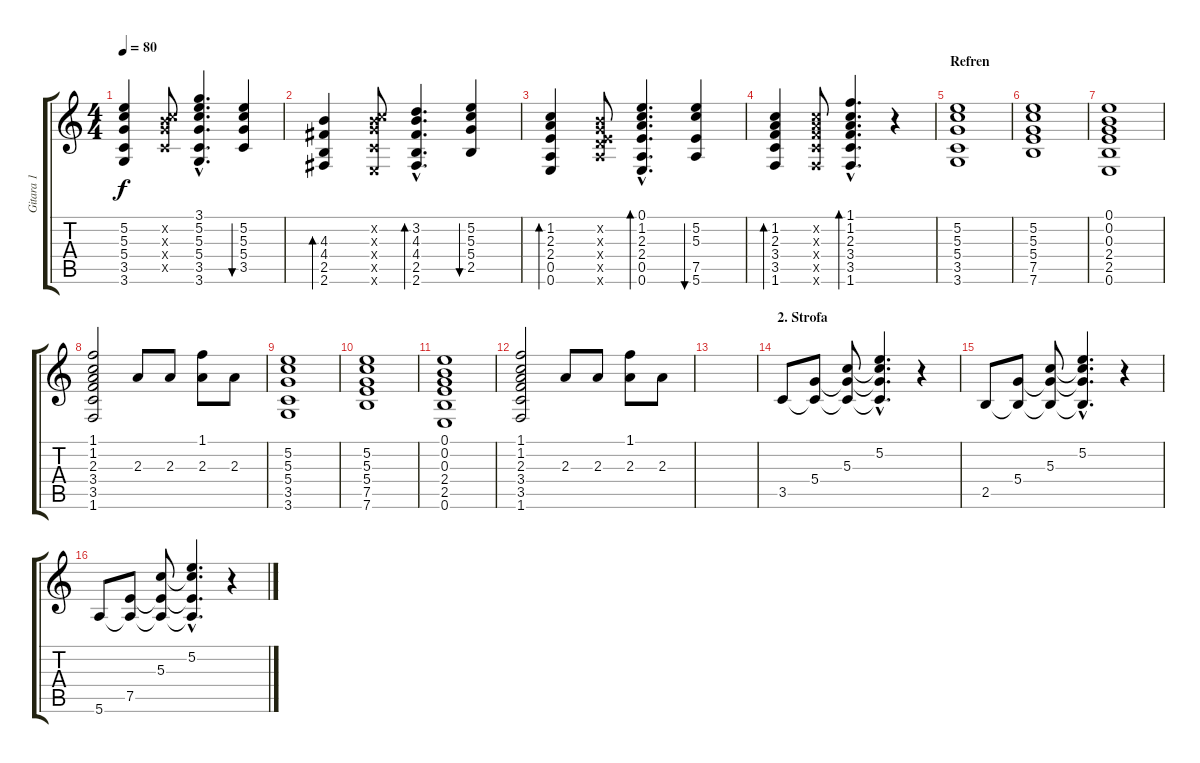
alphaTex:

\track ("Gitara 1" "Gitara 1") {instrument electricguitarjazz}
\staff {score tabs}
\tuning (E4 B3 G3 D3 A2 E2) {hide}
\ts (4 4)
\tempo 80
\clef g2
\ks c
(5.2 5.3 5.4 3.5 3.6).4{dy f} (0.2{x} 5.3{x} 5.4{x} 3.5{x}).8 (3.1{hac} 5.2{hac} 5.3{hac} 5.4{hac} 3.5{hac} 3.6{hac}).4{d} (5.2 5.3 5.4 3.5).4{bu 120} |
(4.3 4.4 2.5 2.6).4{bd 120} (0.2{x} 5.3{x} 5.4{x} 3.5{x} 0.6{x}).8 (3.2{hac} 4.3{hac} 4.4{hac} 2.5{hac} 2.6{hac}).4{d bd 120} (5.2 5.3 5.4 2.5).4{bu 120} |
(1.2 2.3 2.4 0.5 0.6).4{bd 120} (0.2{x} 0.3{x} 0.4{x} 7.5{x} 5.6{x}).8 (0.1{hac} 1.2{hac} 2.3{hac} 2.4{hac} 0.5{hac} 0.6{hac}).4{d bd 120} (5.2 5.3 7.5 5.6).4{bu 120} |
(1.2 2.3 3.4 3.5 1.6).4{bd 120} (1.2{x} 2.3{x} 3.4{x} 3.5{x} 1.6{x}).8 (1.1{hac} 1.2{hac} 2.3{hac} 3.4{hac} 3.5{hac} 1.6{hac}).4{d bd 120} r.4 |
\section ("" "Refren")
(5.2 5.3 5.4 3.5 3.6).1 |
(5.2 5.3 5.4 7.5 7.6).1 |
(0.1 0.2 0.3 2.4 2.5 0.6).1 |
(1.1 1.2 2.3 3.4 3.5 1.6).2 2.3.8 2.3.8 (1.1 2.3).8 2.3.8 |
(5.2 5.3 5.4 3.5 3.6).1 |
(5.2 5.3 5.4 7.5 7.6).1 |
(0.1 0.2 0.3 2.4 2.5 0.6).1 |
(1.1 1.2 2.3 3.4 3.5 1.6).2 2.3.8 2.3.8 (1.1 2.3).8 2.3.8 |
|
\section ("" "2. Strofa")
3.5.8 (5.4 3.5{t}).8 (5.3 5.4{t} 3.5{t}).8 (5.2{hac} 5.3{hac t} 5.4{hac t} 3.5{hac t}).4{d} r.4 |
2.5.8 (5.4 2.5{t}).8 (5.3 5.4{t} 2.5{t}).8 (5.2{hac} 5.3{hac t} 5.4{hac t} 2.5{hac t}).4{d} r.4 |
5.6.8 (7.5 5.6{t}).8 (5.3 7.5{t} 5.6{t}).8 (5.2{hac} 5.3{hac t} 7.5{hac t} 5.6{hac t}).4{d} r.4
